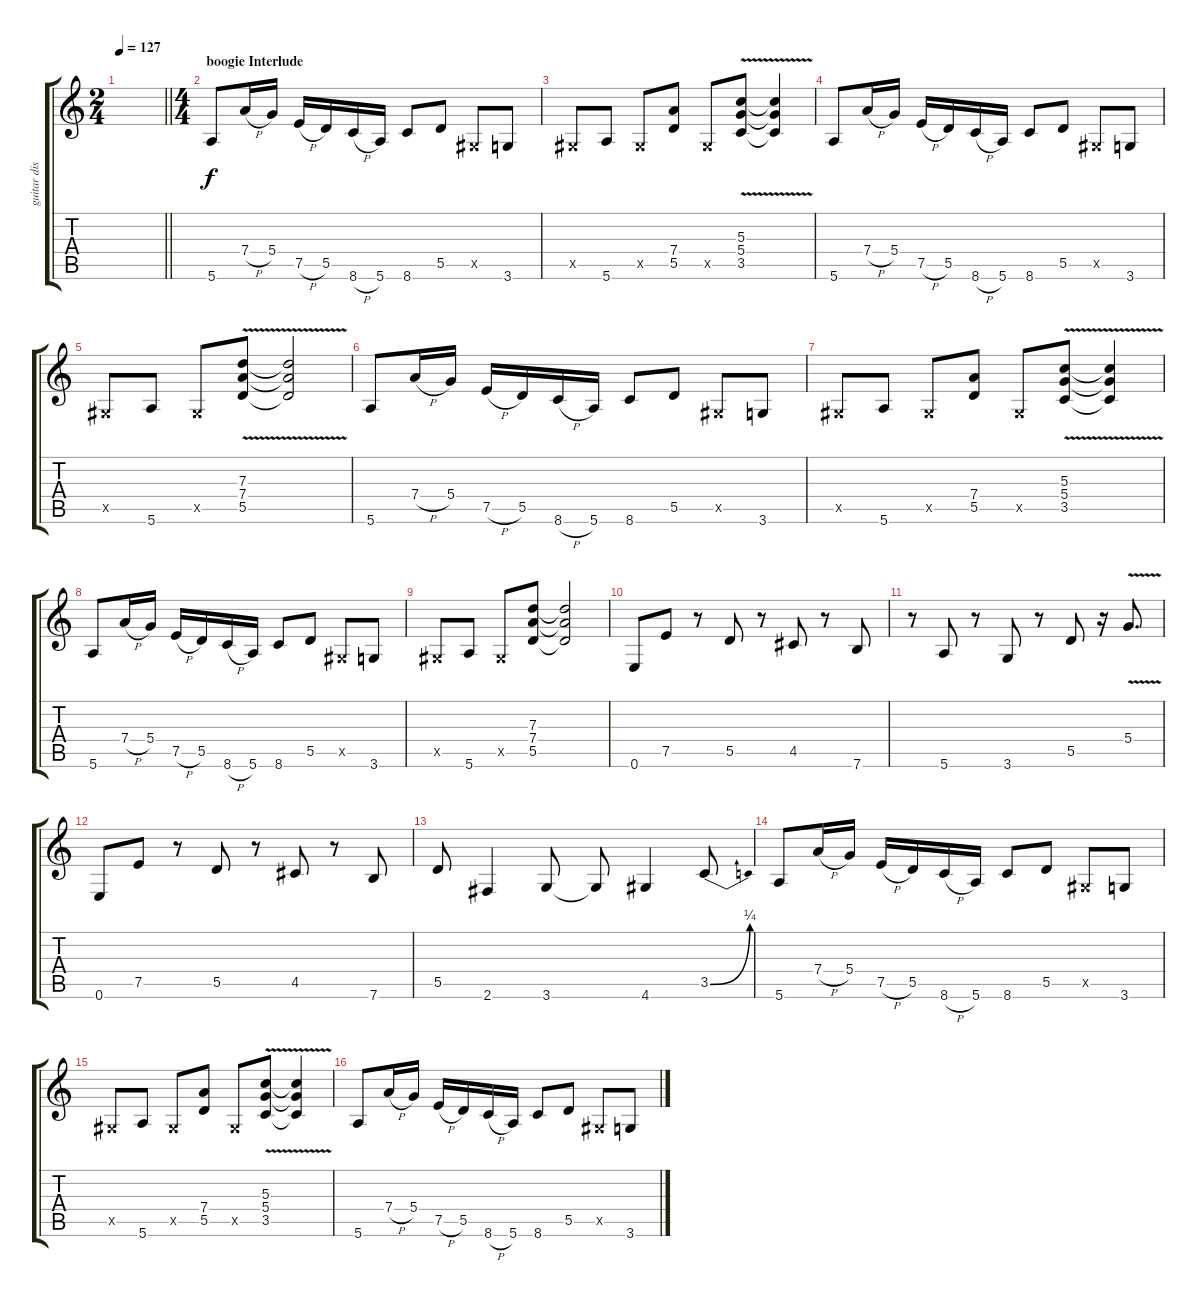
\track ("guitar dist" "guitar dis") {instrument distortionguitar}
\staff {score tabs}
\tuning (E4 B3 G3 D3 A2 E2) {hide}
\ts (2 4)
\tempo 127
\clef g2
\barLineRight lightlight
\ks c
|
\ts (4 4)
\section ("" "boogie Interlude")
5.6.8 7.4{h}.16 5.4.16 7.5{h}.16 5.5.16 8.6{h}.16 5.6.16 8.6.8 5.5.8 -1.5{x}.8 3.6.8 |
-1.5{x}.8 5.6.8 -1.5{x}.8 (7.4 5.5).8 -1.5{x}.8 (5.3{v} 5.4{v} 3.5{v}).8 (5.3{t} 5.4{t} 3.5{t}).4 |
5.6.8 7.4{h}.16 5.4.16 7.5{h}.16 5.5.16 8.6{h}.16 5.6.16 8.6.8 5.5.8 -1.5{x}.8 3.6.8 |
-1.5{x}.8 5.6.8 -1.5{x}.8 (7.3{v} 7.4{v} 5.5{v}).8 (7.3{t} 7.4{t} 5.5{t}).2 |
5.6.8 7.4{h}.16 5.4.16 7.5{h}.16 5.5.16 8.6{h}.16 5.6.16 8.6.8 5.5.8 -1.5{x}.8 3.6.8 |
-1.5{x}.8 5.6.8 -1.5{x}.8 (7.4 5.5).8 -1.5{x}.8 (5.3{v} 5.4{v} 3.5{v}).8 (5.3{t} 5.4{t} 3.5{t}).4 |
5.6.8 7.4{h}.16 5.4.16 7.5{h}.16 5.5.16 8.6{h}.16 5.6.16 8.6.8 5.5.8 -1.5{x}.8 3.6.8 |
-1.5{x}.8 5.6.8 -1.5{x}.8 (7.3 7.4 5.5).8 (7.3{t} 7.4{t} 5.5{t}).2 |
0.6.8 7.5.8 r.8 5.5.8 r.8 4.5.8 r.8 7.6.8 |
r.8 5.6.8 r.8 3.6.8 r.8 5.5.8 r.16 5.4{v}.8{d} |
0.6.8 7.5.8 r.8 5.5.8 r.8 4.5.8 r.8 7.6.8 |
5.5.8 2.6.4 3.6.8 3.6{t}.8 4.6.4 3.5{be (bend 0 0 60 1)}.8 |
5.6.8 7.4{h}.16 5.4.16 7.5{h}.16 5.5.16 8.6{h}.16 5.6.16 8.6.8 5.5.8 -1.5{x}.8 3.6.8 |
-1.5{x}.8 5.6.8 -1.5{x}.8 (7.4 5.5).8 -1.5{x}.8 (5.3{v} 5.4{v} 3.5{v}).8 (5.3{t} 5.4{t} 3.5{t}).4 |
5.6.8 7.4{h}.16 5.4.16 7.5{h}.16 5.5.16 8.6{h}.16 5.6.16 8.6.8 5.5.8 -1.5{x}.8 3.6.8
